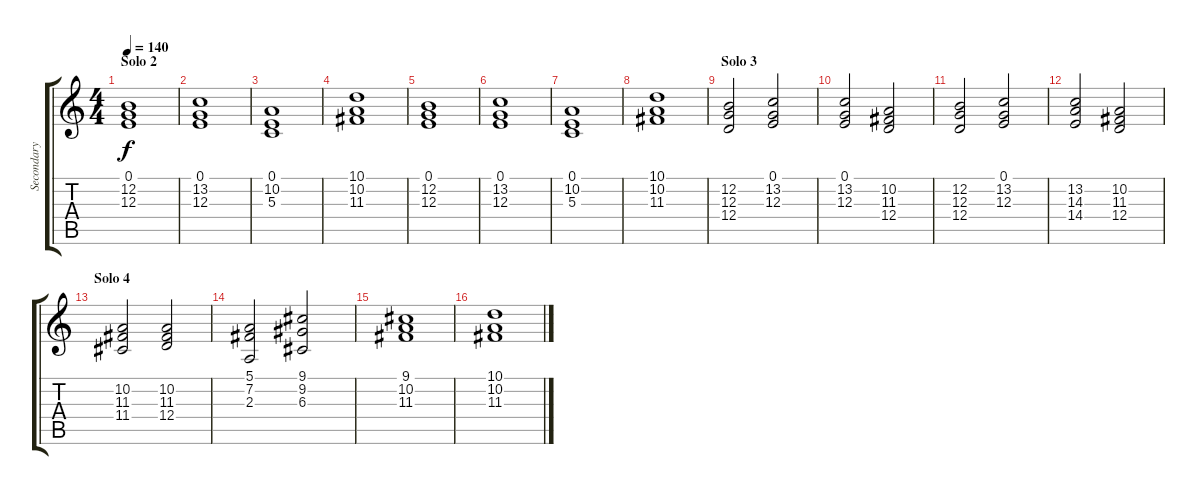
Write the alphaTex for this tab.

\track ("Secondary Keyboards" "Secondary ") {instrument lead2sawtooth}
\staff {score tabs}
\tuning (E4 B3 G3 D3 A2 E2) {hide}
\ts (4 4)
\section ("" "Solo 2")
\tempo 140
\clef g2
\ks c
(0.1 12.2 12.3).1{dy f} |
(0.1 13.2 12.3).1 |
(0.1 10.2 5.3).1 |
(10.1 10.2 11.3).1 |
(0.1 12.2 12.3).1 |
(0.1 13.2 12.3).1 |
(0.1 10.2 5.3).1 |
(10.1 10.2 11.3).1 |
\section ("" "Solo 3")
(12.2 12.3 12.4).2 (0.1 13.2 12.3).2 |
(0.1 13.2 12.3).2 (10.2 11.3 12.4).2 |
(12.2 12.3 12.4).2 (0.1 13.2 12.3).2 |
(13.2 14.3 14.4).2 (10.2 11.3 12.4).2 |
\section ("" "Solo 4")
(10.2 11.3 11.4).2 (10.2 11.3 12.4).2 |
(5.1 7.2 2.3).2 (9.1 9.2 6.3).2 |
(9.1 10.2 11.3).1 |
(10.1 10.2 11.3).1
